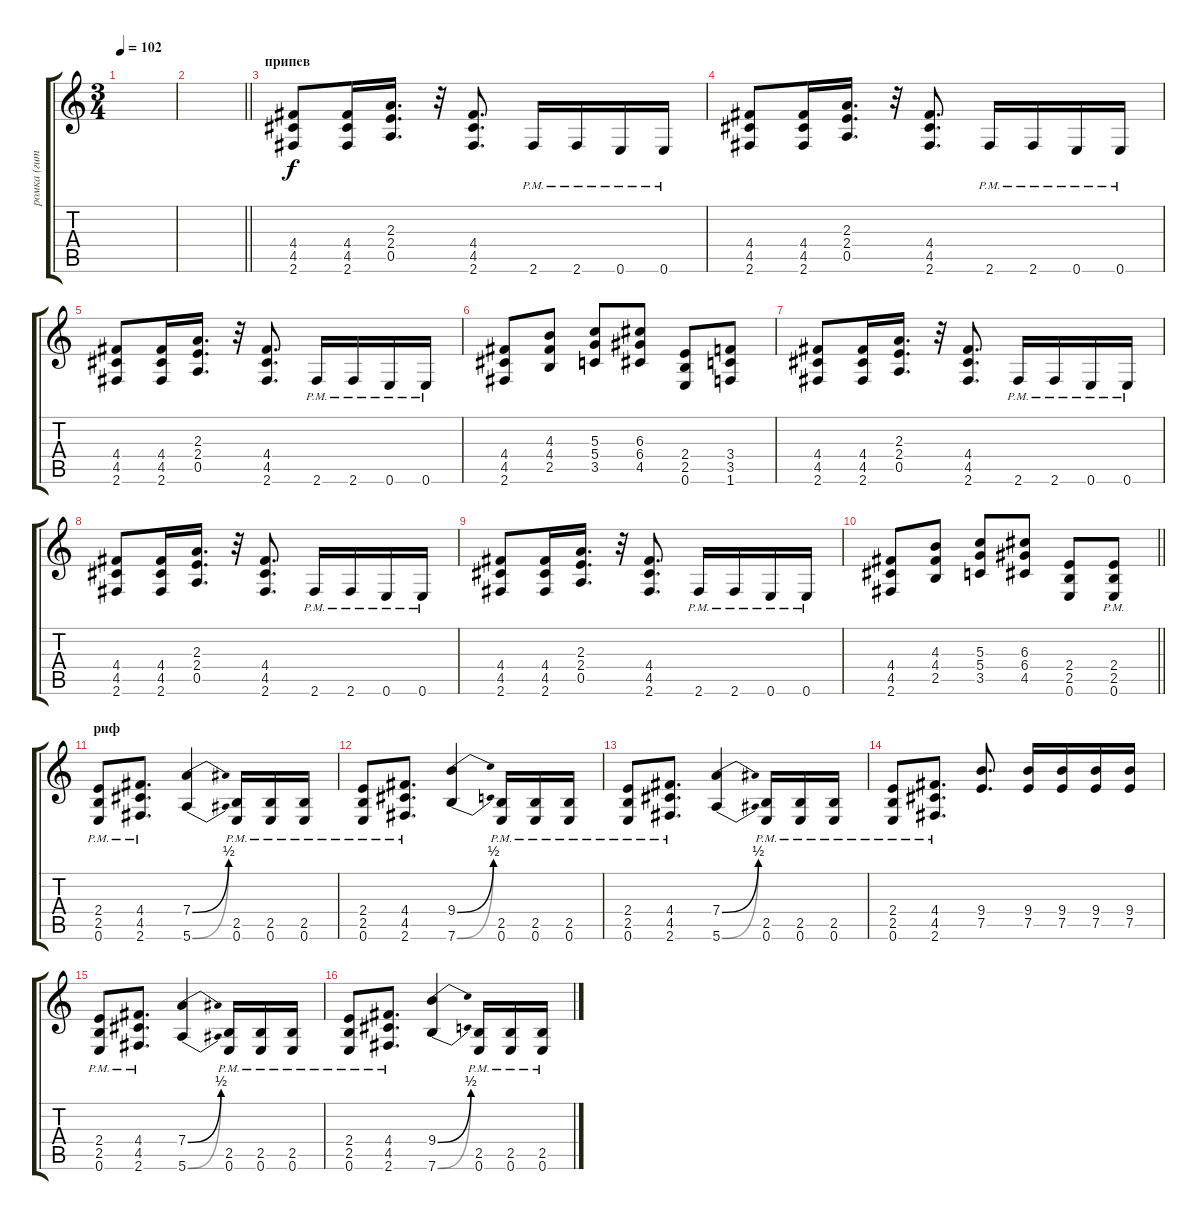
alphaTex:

\track ("ромка (гитара)" "ромка (гит") {instrument distortionguitar}
\staff {score tabs}
\tuning (E4 B3 G3 D3 A2 E2) {hide}
\ts (3 4)
\tempo 102
\clef g2
\ks c
|
\barLineRight lightlight
|
\section ("" "припев")
(4.4 4.5 2.6).8 (4.4 4.5 2.6).16 (2.3 2.4 0.5).16{d} r.32 (4.4 4.5 2.6).8{d} 2.6{pm}.16 2.6{pm}.16 0.6{pm}.16 0.6{pm}.16 |
(4.4 4.5 2.6).8 (4.4 4.5 2.6).16 (2.3 2.4 0.5).16{d} r.32 (4.4 4.5 2.6).8{d} 2.6{pm}.16 2.6{pm}.16 0.6{pm}.16 0.6{pm}.16 |
(4.4 4.5 2.6).8 (4.4 4.5 2.6).16 (2.3 2.4 0.5).16{d} r.32 (4.4 4.5 2.6).8{d} 2.6{pm}.16 2.6{pm}.16 0.6{pm}.16 0.6{pm}.16 |
(4.4 4.5 2.6).8 (4.3 4.4 2.5).8 (5.3 5.4 3.5).8 (6.3 6.4 4.5).8 (2.4 2.5 0.6).8 (3.4 3.5 1.6).8 |
(4.4 4.5 2.6).8 (4.4 4.5 2.6).16 (2.3 2.4 0.5).16{d} r.32 (4.4 4.5 2.6).8{d} 2.6{pm}.16 2.6{pm}.16 0.6{pm}.16 0.6{pm}.16 |
(4.4 4.5 2.6).8 (4.4 4.5 2.6).16 (2.3 2.4 0.5).16{d} r.32 (4.4 4.5 2.6).8{d} 2.6{pm}.16 2.6{pm}.16 0.6{pm}.16 0.6{pm}.16 |
(4.4 4.5 2.6).8 (4.4 4.5 2.6).16 (2.3 2.4 0.5).16{d} r.32 (4.4 4.5 2.6).8{d} 2.6{pm}.16 2.6{pm}.16 0.6{pm}.16 0.6{pm}.16 |
\barLineRight lightlight
(4.4 4.5 2.6).8 (4.3 4.4 2.5).8 (5.3 5.4 3.5).8 (6.3 6.4 4.5).8 (2.4 2.5 0.6).8 (2.4{pm} 2.5{pm} 0.6{pm}).8 |
\section ("" "риф")
(2.4{pm} 2.5{pm} 0.6{pm}).8 (4.4{pm} 4.5{pm} 2.6{pm}).8{d} (7.4{be (bend 0 0 60 2)} 5.6{be (bend 0 0 60 2)}).4 (2.5{pm} 0.6{pm}).16 (2.5{pm} 0.6{pm}).16 (2.5{pm} 0.6{pm}).16 |
(2.4{pm} 2.5{pm} 0.6{pm}).8 (4.4{pm} 4.5{pm} 2.6{pm}).8{d} (9.4{be (bend 0 0 60 2)} 7.6{be (bend 0 0 60 2)}).4 (2.5{pm} 0.6{pm}).16 (2.5{pm} 0.6{pm}).16 (2.5{pm} 0.6{pm}).16 |
(2.4{pm} 2.5{pm} 0.6{pm}).8 (4.4{pm} 4.5{pm} 2.6{pm}).8{d} (7.4{be (bend 0 0 60 2)} 5.6{be (bend 0 0 60 2)}).4 (2.5{pm} 0.6{pm}).16 (2.5{pm} 0.6{pm}).16 (2.5{pm} 0.6{pm}).16 |
(2.4{pm} 2.5{pm} 0.6{pm}).8 (4.4{pm} 4.5{pm} 2.6{pm}).8{d} (9.4 7.5).8{d} (9.4 7.5).16 (9.4 7.5).16 (9.4 7.5).16 (9.4 7.5).16 |
(2.4{pm} 2.5{pm} 0.6{pm}).8 (4.4{pm} 4.5{pm} 2.6{pm}).8{d} (7.4{be (bend 0 0 60 2)} 5.6{be (bend 0 0 60 2)}).4 (2.5{pm} 0.6{pm}).16 (2.5{pm} 0.6{pm}).16 (2.5{pm} 0.6{pm}).16 |
(2.4{pm} 2.5{pm} 0.6{pm}).8 (4.4{pm} 4.5{pm} 2.6{pm}).8{d} (9.4{be (bend 0 0 60 2)} 7.6{be (bend 0 0 60 2)}).4 (2.5{pm} 0.6{pm}).16 (2.5{pm} 0.6{pm}).16 (2.5{pm} 0.6{pm}).16
